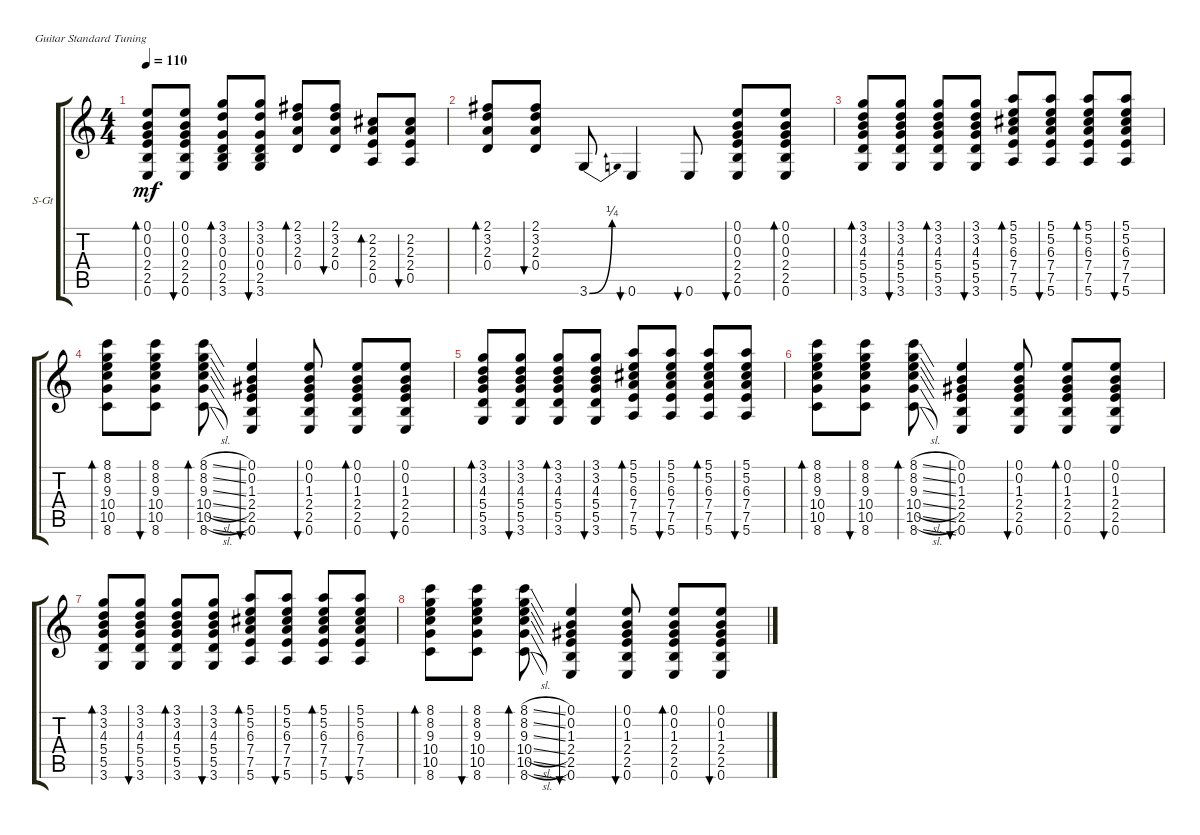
\bracketExtendMode groupsimilarinstruments
\firstSystemTrackNameOrientation horizontal
\otherSystemsTrackNameOrientation horizontal
\track ("Steel Guitar" "S-Gt") {instrument acousticguitarsteel}
\staff {score tabs}
\tuning (E4 B3 G3 D3 A2 E2)
\ts (4 4)
\tempo 110
\clef g2
\ks c
(0.1 0.2 0.3 2.4 2.5 0.6).8{bd 30 dy mf} (0.1 0.2 0.3 2.4 2.5 0.6).8{bu 30} (3.1 3.2 0.3 0.4 2.5 3.6).8{bd 30} (3.1 3.2 0.3 0.4 2.5 3.6).8{bu 30} (2.1 3.2 2.3 0.4).8{bd 30} (2.1 3.2 2.3 0.4).8{bu 30} (2.2 2.3 2.4 0.5).8{bd 30} (2.2 2.3 2.4 0.5).8{bu 30} |
(2.1 3.2 2.3 0.4).8{bd 30} (2.1 3.2 2.3 0.4).8{bu 30} 3.6{be (bend 0 0 60 1)}.8 0.6.4{bu 30} 0.6.8{bu 30} (0.1 0.2 0.3 2.4 2.5 0.6).8{bu 30} (0.1 0.2 0.3 2.4 2.5 0.6).8{bd 30} |
(3.1 3.2 4.3 5.4 5.5 3.6).8{bd 30} (3.1 3.2 4.3 5.4 5.5 3.6).8{bu 30} (3.1 3.2 4.3 5.4 5.5 3.6).8{bd 30} (3.1 3.2 4.3 5.4 5.5 3.6).8{bu 30} (5.1 5.2 6.3 7.4 7.5 5.6).8{bd 30} (5.1 5.2 6.3 7.4 7.5 5.6).8{bu 30} (5.1 5.2 6.3 7.4 7.5 5.6).8{bd 30} (5.1 5.2 6.3 7.4 7.5 5.6).8{bu 30} |
(8.1 8.2 9.3 10.4 10.5 8.6).8{bd 30} (8.1 8.2 9.3 10.4 10.5 8.6).8{bu 30} (8.1{sl} 8.2{sl} 9.3{sl} 10.4{sl} 10.5{sl} 8.6{sl}).8{bd 30} (0.1 0.2 1.3 2.4 2.5 0.6).4{bu 30} (0.1 0.2 1.3 2.4 2.5 0.6).8{bu 30} (0.1 0.2 1.3 2.4 2.5 0.6).8{bd 30} (0.1 0.2 1.3 2.4 2.5 0.6).8{bu 30} |
(3.1 3.2 4.3 5.4 5.5 3.6).8{bd 30} (3.1 3.2 4.3 5.4 5.5 3.6).8{bu 30} (3.1 3.2 4.3 5.4 5.5 3.6).8{bd 30} (3.1 3.2 4.3 5.4 5.5 3.6).8{bu 30} (5.1 5.2 6.3 7.4 7.5 5.6).8{bd 30} (5.1 5.2 6.3 7.4 7.5 5.6).8{bu 30} (5.1 5.2 6.3 7.4 7.5 5.6).8{bd 30} (5.1 5.2 6.3 7.4 7.5 5.6).8{bu 30} |
(8.1 8.2 9.3 10.4 10.5 8.6).8{bd 30} (8.1 8.2 9.3 10.4 10.5 8.6).8{bu 30} (8.1{sl} 8.2{sl} 9.3{sl} 10.4{sl} 10.5{sl} 8.6{sl}).8{bd 30} (0.1 0.2 1.3 2.4 2.5 0.6).4{bu 30} (0.1 0.2 1.3 2.4 2.5 0.6).8{bu 30} (0.1 0.2 1.3 2.4 2.5 0.6).8{bd 30} (0.1 0.2 1.3 2.4 2.5 0.6).8{bu 30} |
(3.1 3.2 4.3 5.4 5.5 3.6).8{bd 30} (3.1 3.2 4.3 5.4 5.5 3.6).8{bu 30} (3.1 3.2 4.3 5.4 5.5 3.6).8{bd 30} (3.1 3.2 4.3 5.4 5.5 3.6).8{bu 30} (5.1 5.2 6.3 7.4 7.5 5.6).8{bd 30} (5.1 5.2 6.3 7.4 7.5 5.6).8{bu 30} (5.1 5.2 6.3 7.4 7.5 5.6).8{bd 30} (5.1 5.2 6.3 7.4 7.5 5.6).8{bu 30} |
(8.1 8.2 9.3 10.4 10.5 8.6).8{bd 30} (8.1 8.2 9.3 10.4 10.5 8.6).8{bu 30} (8.1{sl} 8.2{sl} 9.3{sl} 10.4{sl} 10.5{sl} 8.6{sl}).8{bd 30} (0.1 0.2 1.3 2.4 2.5 0.6).4{bu 30} (0.1 0.2 1.3 2.4 2.5 0.6).8{bu 30} (0.1 0.2 1.3 2.4 2.5 0.6).8{bd 30} (0.1 0.2 1.3 2.4 2.5 0.6).8{bu 30}
